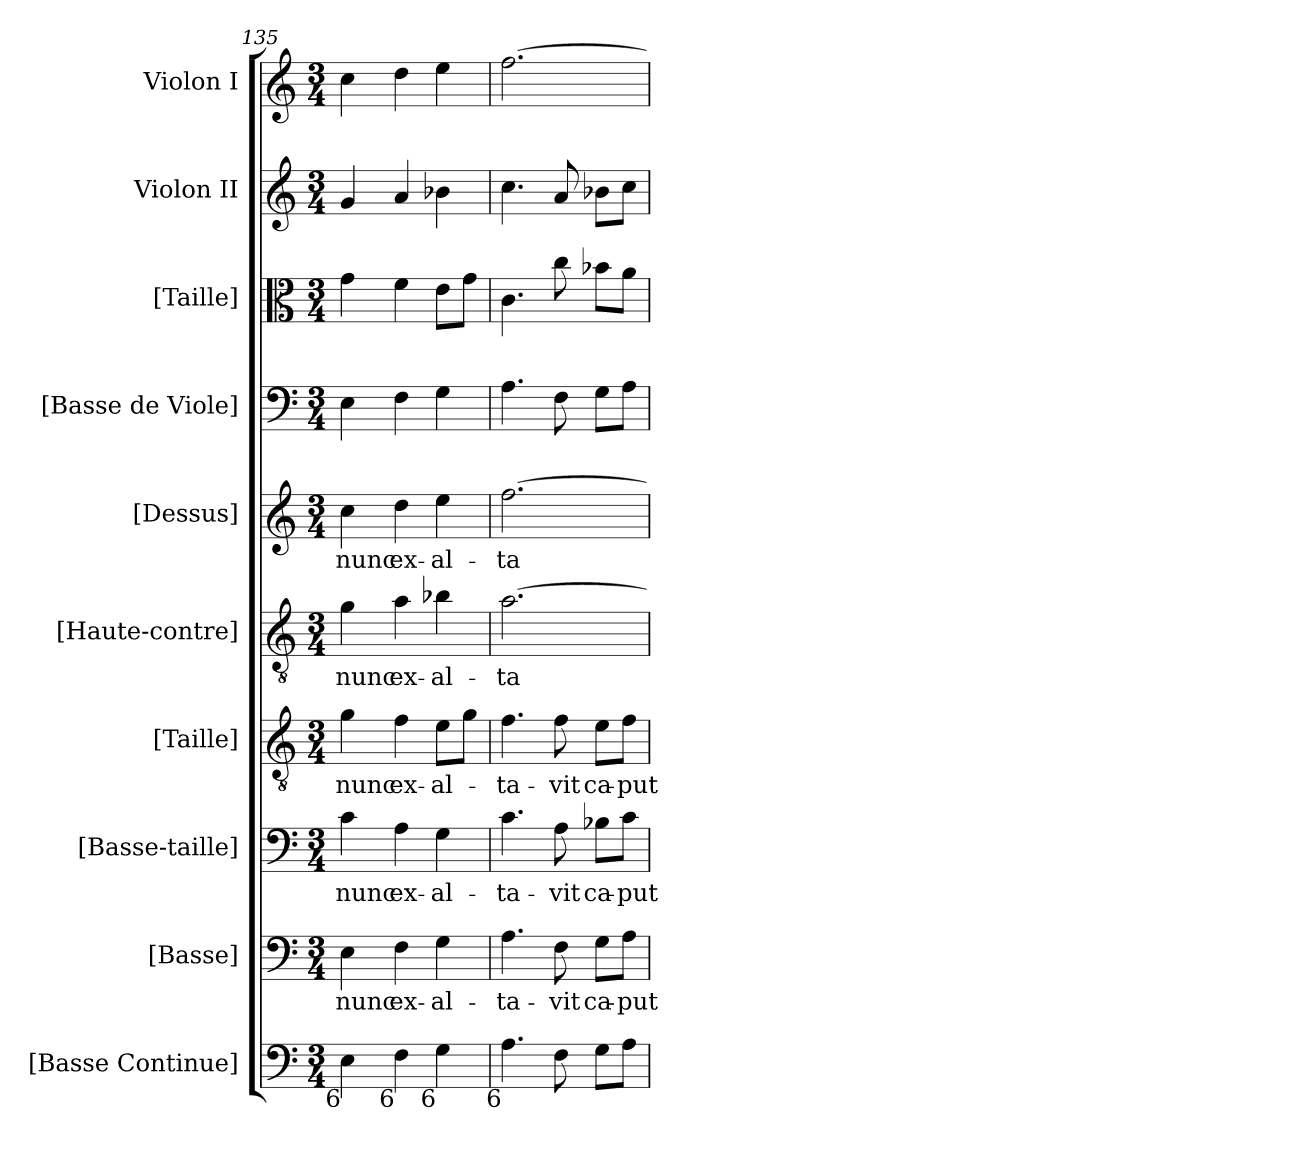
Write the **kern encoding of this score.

**kern	**kern	**text	**kern	**text	**kern	**text	**kern	**text	**kern	**text	**kern	**kern	**kern	**kern
*part10	*part9	*part9	*part8	*part8	*part7	*part7	*part6	*part6	*part5	*part5	*part4	*part3	*part2	*part1
*staff10	*staff9	*staff9	*staff8	*staff8	*staff7	*staff7	*staff6	*staff6	*staff5	*staff5	*staff4	*staff3	*staff2	*staff1
*I"[Basse Continue]	*I"[Basse]	*	*I"[Basse-taille]	*	*I"[Taille]	*	*I"[Haute-contre]	*	*I"[Dessus]	*	*I"[Basse de Viole]	*I"[Taille]	*I"Violon II	*I"Violon I
*I'B.c.	*I'B.	*	*I'B.t.	*	*I'T.	*	*I'H.C.	*	*I'D.	*	*	*	*I'Vln. II	*I'Vln. I
*clefF4	*clefF4	*	*clefF4	*	*clefGv2	*	*clefGv2	*	*clefG2	*	*clefF4	*clefC3	*clefG2	*clefG2
*	*	*	*	*	*ITrd7c12	*	*ITrd7c12	*	*	*	*	*	*	*
*k[]	*k[]	*	*k[]	*	*k[]	*	*k[]	*	*k[]	*	*k[]	*k[]	*k[]	*k[]
*M3/4	*M3/4	*	*M3/4	*	*M3/4	*	*M3/4	*	*M3/4	*	*M3/4	*M3/4	*M3/4	*M3/4
=135	=135	=135	=135	=135	=135	=135	=135	=135	=135	=135	=135	=135	=135	=135
!	!	!LO:LY:b:color=#000000	!	!	!	!	!	!	!	!	!	!	!	!
!	!	!	!	!LO:LY:b:color=#000000	!	!	!	!	!	!	!	!	!	!
!	!	!	!	!	!	!LO:LY:b:color=#000000	!	!	!	!	!	!	!	!
!	!	!	!	!	!	!	!	!LO:LY:b:color=#000000	!	!	!	!	!	!
!LO:TX:b:rj:t=6	!	!	!	!	!	!	!	!	!	!	!	!	!	!
!	!	!	!	!	!	!	!	!	!	!LO:LY:b:color=#000000	!	!	!	!
4Ei\	4Ei\	nunc	4ci\	nunc	4Gi\	nunc	4Gi\	nunc	4cci\	nunc	4Ei\	4gi\	4gi/	4cci\
!	!	!LO:LY:b:color=#000000	!	!	!	!	!	!	!	!	!	!	!	!
!	!	!	!	!LO:LY:b:color=#000000	!	!	!	!	!	!	!	!	!	!
!	!	!	!	!	!	!LO:LY:b:color=#000000	!	!	!	!	!	!	!	!
!	!	!	!	!	!	!	!	!LO:LY:b:color=#000000	!	!	!	!	!	!
!LO:TX:b:rj:t=6	!	!	!	!	!	!	!	!	!	!	!	!	!	!
!	!	!	!	!	!	!	!	!	!	!LO:LY:b:color=#000000	!	!	!	!
4Fi\	4Fi\	ex-	4Ai\	ex-	4Fi\	ex-	4Ai\	ex-	4ddi\	ex-	4Fi\	4fi\	4ai/	4ddi\
!	!	!LO:LY:b:color=#000000	!	!	!	!	!	!	!	!	!	!	!	!
!	!	!	!	!LO:LY:b:color=#000000	!	!	!	!	!	!	!	!	!	!
!	!	!	!	!	!	!LO:LY:b:color=#000000	!	!	!	!	!	!	!	!
!	!	!	!	!	!	!	!	!LO:LY:b:color=#000000	!	!	!	!	!	!
!LO:TX:b:rj:t=6	!	!	!	!	!	!	!	!	!	!	!	!	!	!
!	!	!	!	!	!	!	!	!	!	!LO:LY:b:color=#000000	!	!	!	!
4Gi\	4Gi\	-al-	4Gi\	-al-	8Ei\L	-al-	4B-Xi\	-al-	4eei\	-al-	4Gi\	8ei\L	4b-Xi\	4eei\
.	.	.	.	.	8Gi\J	.	.	.	.	.	.	8gi\J	.	.
=136	=136	=136	=136	=136	=136	=136	=136	=136	=136	=136	=136	=136	=136	=136
!	!	!LO:LY:b:color=#000000	!	!	!	!	!	!	!	!	!	!	!	!
!	!	!	!	!LO:LY:b:color=#000000	!	!	!	!	!	!	!	!	!	!
!	!	!	!	!	!	!LO:LY:b:color=#000000	!	!	!	!	!	!	!	!
!	!	!	!	!	!	!	!	!LO:LY:b:color=#000000	!	!	!	!	!	!
!LO:TX:b:rj:t=6	!	!	!	!	!	!	!	!	!	!	!	!	!	!
!	!	!	!	!	!	!	!	!	!	!LO:LY:b:color=#000000	!	!	!	!
4.Ai\	4.Ai\	-ta-	4.ci\	-ta-	4.Fi\	-ta-	[2.Ai\	-ta-	[2.ffi\	-ta-	4.Ai\	4.ci\	4.cci\	[2.ffi\
!	!	!LO:LY:b:color=#000000	!	!	!	!	!	!	!	!	!	!	!	!
!	!	!	!	!LO:LY:b:color=#000000	!	!	!	!	!	!	!	!	!	!
!	!	!	!	!	!	!LO:LY:b:color=#000000	!	!	!	!	!	!	!	!
8Fi\	8Fi\	-vit	8Ai\	-vit	8Fi\	-vit	.	.	.	.	8Fi\	8cci\	8ai/	.
!	!	!LO:LY:b:color=#000000	!	!	!	!	!	!	!	!	!	!	!	!
!	!	!	!	!LO:LY:b:color=#000000	!	!	!	!	!	!	!	!	!	!
!	!	!	!	!	!	!LO:LY:b:color=#000000	!	!	!	!	!	!	!	!
8Gi\L	8Gi\L	ca-	8B-Xi\L	ca-	8Ei\L	ca-	.	.	.	.	8Gi\L	8b-Xi\L	8b-Xi\L	.
!	!	!LO:LY:b:color=#000000	!	!	!	!	!	!	!	!	!	!	!	!
!	!	!	!	!LO:LY:b:color=#000000	!	!	!	!	!	!	!	!	!	!
!	!	!	!	!	!	!LO:LY:b:color=#000000	!	!	!	!	!	!	!	!
8Ai\J	8Ai\J	-put	8ci\J	-put	8Fi\J	-put	.	.	.	.	8Ai\J	8ai\J	8cci\J	.
=	=	=	=	=	=	=	=	=	=	=	=	=	=	=
*-	*-	*-	*-	*-	*-	*-	*-	*-	*-	*-	*-	*-	*-	*-
